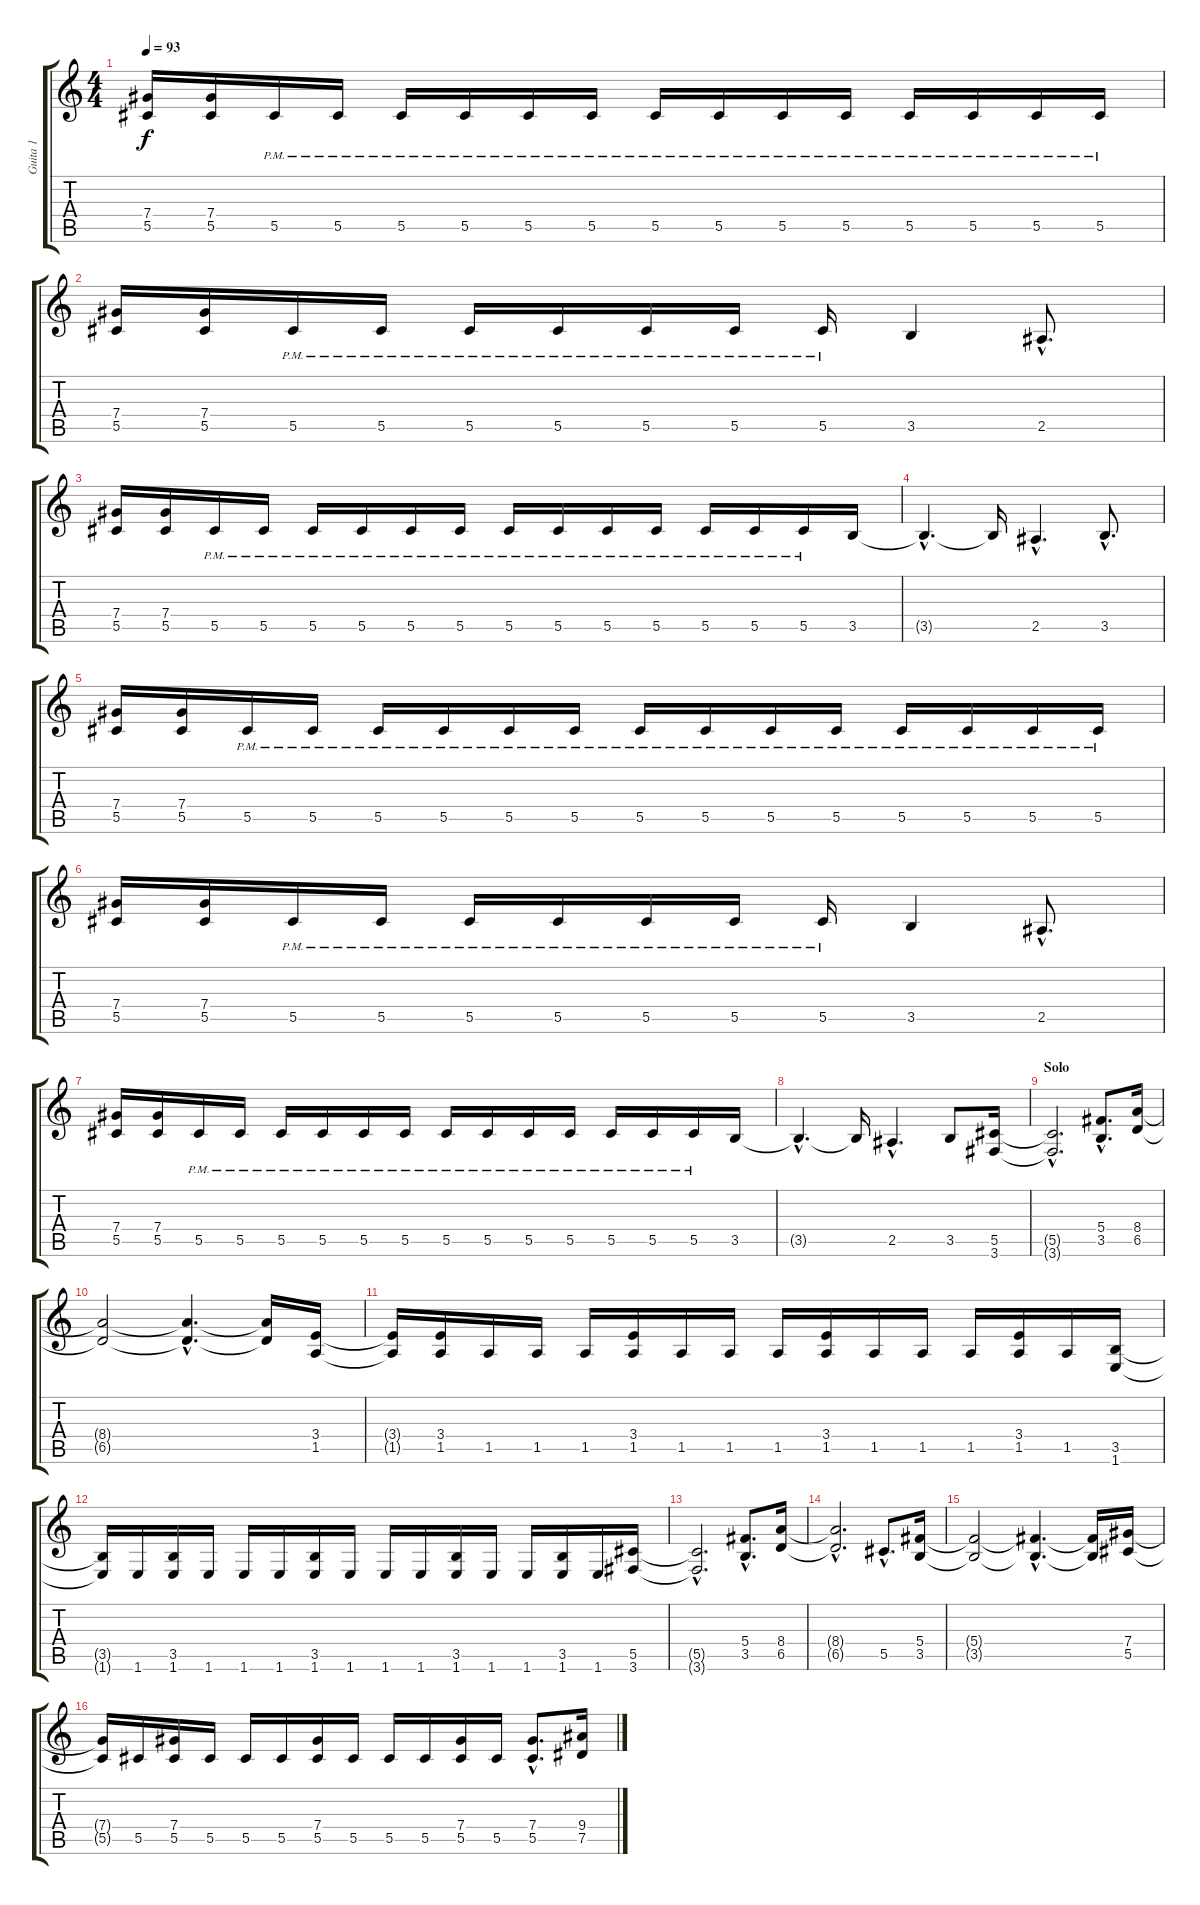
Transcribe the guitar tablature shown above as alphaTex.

\track ("Guita 1" "Guita 1") {instrument distortionguitar}
\staff {score tabs}
\tuning (Eb4 Bb3 Gb3 Db3 Ab2 Eb2) {hide}
\ts (4 4)
\tempo 93
\clef g2
\ks c
(7.4 5.5).16{dy f} (7.4 5.5).16 5.5{pm}.16 5.5{pm}.16 5.5{pm}.16 5.5{pm}.16 5.5{pm}.16 5.5{pm}.16 5.5{pm}.16 5.5{pm}.16 5.5{pm}.16 5.5{pm}.16 5.5{pm}.16 5.5{pm}.16 5.5{pm}.16 5.5{pm}.16 |
(7.4 5.5).16 (7.4 5.5).16 5.5{pm}.16 5.5{pm}.16 5.5{pm}.16 5.5{pm}.16 5.5{pm}.16 5.5{pm}.16 5.5{pm}.16 3.5.4 2.5{hac}.8{d} |
(7.4 5.5).16 (7.4 5.5).16 5.5{pm}.16 5.5{pm}.16 5.5{pm}.16 5.5{pm}.16 5.5{pm}.16 5.5{pm}.16 5.5{pm}.16 5.5{pm}.16 5.5{pm}.16 5.5{pm}.16 5.5{pm}.16 5.5{pm}.16 5.5{pm}.16 3.5.16 |
3.5{hac t}.4{d} 3.5{t}.16 2.5{hac}.4{d} 3.5{hac}.8{d} |
(7.4 5.5).16 (7.4 5.5).16 5.5{pm}.16 5.5{pm}.16 5.5{pm}.16 5.5{pm}.16 5.5{pm}.16 5.5{pm}.16 5.5{pm}.16 5.5{pm}.16 5.5{pm}.16 5.5{pm}.16 5.5{pm}.16 5.5{pm}.16 5.5{pm}.16 5.5{pm}.16 |
(7.4 5.5).16 (7.4 5.5).16 5.5{pm}.16 5.5{pm}.16 5.5{pm}.16 5.5{pm}.16 5.5{pm}.16 5.5{pm}.16 5.5{pm}.16 3.5.4 2.5{hac}.8{d} |
(7.4 5.5).16 (7.4 5.5).16 5.5{pm}.16 5.5{pm}.16 5.5{pm}.16 5.5{pm}.16 5.5{pm}.16 5.5{pm}.16 5.5{pm}.16 5.5{pm}.16 5.5{pm}.16 5.5{pm}.16 5.5{pm}.16 5.5{pm}.16 5.5{pm}.16 3.5.16 |
3.5{hac t}.4{d} 3.5{t}.16 2.5{hac}.4{d} 3.5.8 (5.5 3.6).16 |
\section ("" "Solo")
(5.5{hac t} 3.6{hac t}).2{d} (5.4{hac} 3.5{hac}).8{d} (8.4 6.5).16 |
(8.4{t} 6.5{t}).2 (8.4{hac t} 6.5{hac t}).4{d} (8.4{t} 6.5{t}).16 (3.4 1.5).16 |
(3.4{t} 1.5{t}).16 (3.4 1.5).16 1.5.16 1.5.16 1.5.16 (3.4 1.5).16 1.5.16 1.5.16 1.5.16 (3.4 1.5).16 1.5.16 1.5.16 1.5.16 (3.4 1.5).16 1.5.16 (3.5 1.6).16 |
(3.5{t} 1.6{t}).16 1.6.16 (3.5 1.6).16 1.6.16 1.6.16 1.6.16 (3.5 1.6).16 1.6.16 1.6.16 1.6.16 (3.5 1.6).16 1.6.16 1.6.16 (3.5 1.6).16 1.6.16 (5.5 3.6).16 |
(5.5{hac t} 3.6{hac t}).2{d} (5.4{hac} 3.5{hac}).8{d} (8.4 6.5).16 |
(8.4{hac t} 6.5{hac t}).2{d} 5.5{hac}.8{d} (5.4 3.5).16 |
(5.4{t} 3.5{t}).2 (5.4{hac t} 3.5{hac t}).4{d} (5.4{t} 3.5{t}).16 (7.4 5.5).16 |
(7.4{t} 5.5{t}).16 5.5.16 (7.4 5.5).16 5.5.16 5.5.16 5.5.16 (7.4 5.5).16 5.5.16 5.5.16 5.5.16 (7.4 5.5).16 5.5.16 (7.4{hac} 5.5{hac}).8{d} (9.4 7.5).16
